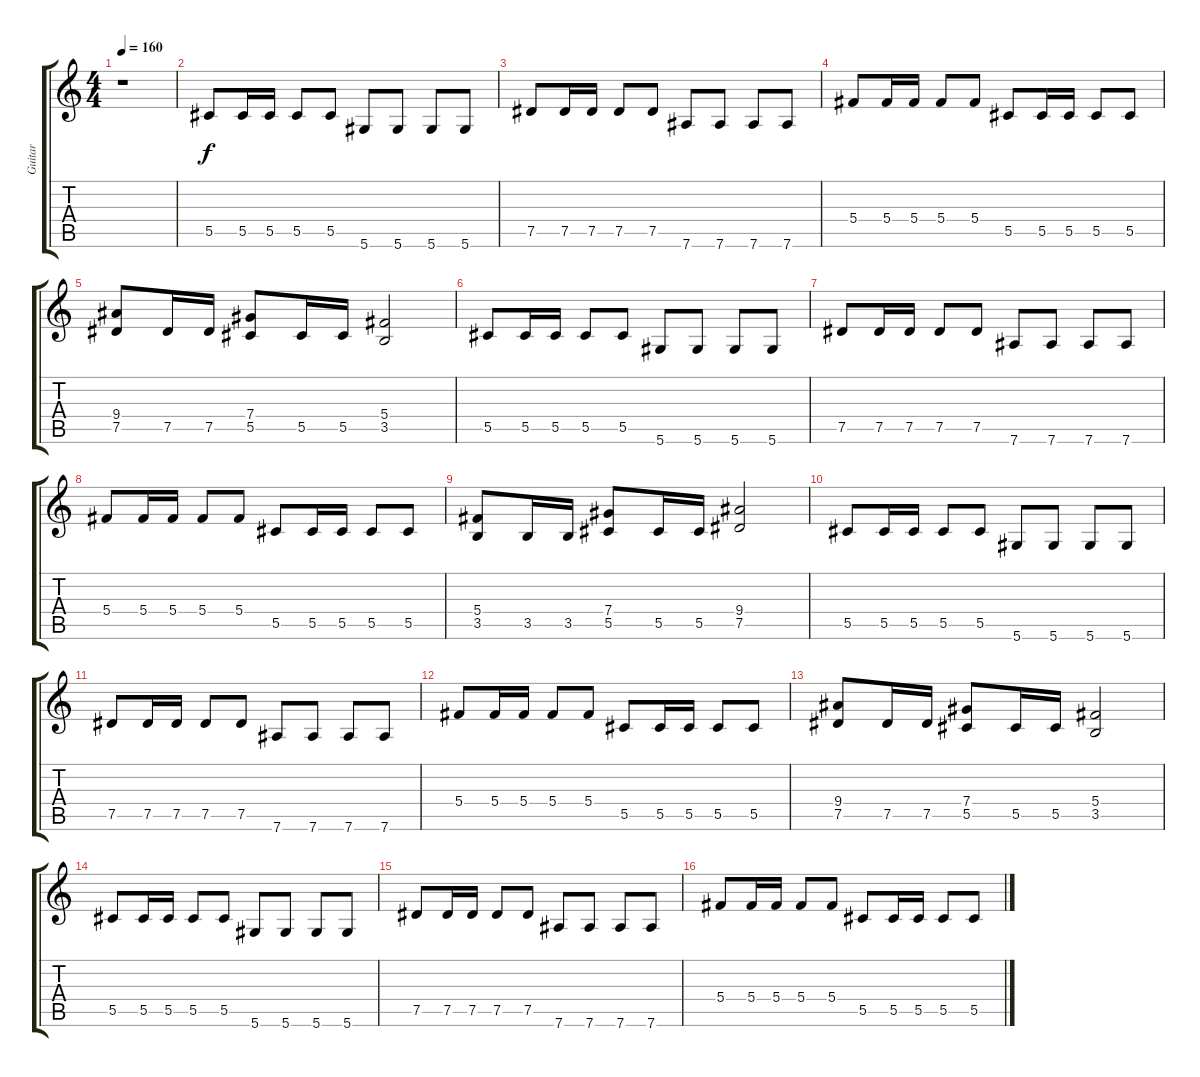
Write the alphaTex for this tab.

\track ("Guitar" "Guitar") {instrument distortionguitar}
\staff {score tabs}
\tuning (Eb4 Bb3 Gb3 Db3 Ab2 Eb2) {hide}
\ts (4 4)
\tempo 160
\clef g2
\ks c
r.1{dy f} |
5.5.8 5.5.16 5.5.16 5.5.8 5.5.8 5.6.8 5.6.8 5.6.8 5.6.8 |
7.5.8 7.5.16 7.5.16 7.5.8 7.5.8 7.6.8 7.6.8 7.6.8 7.6.8 |
5.4.8 5.4.16 5.4.16 5.4.8 5.4.8 5.5.8 5.5.16 5.5.16 5.5.8 5.5.8 |
(9.4 7.5).8 7.5.16 7.5.16 (7.4 5.5).8 5.5.16 5.5.16 (5.4 3.5).2 |
5.5.8 5.5.16 5.5.16 5.5.8 5.5.8 5.6.8 5.6.8 5.6.8 5.6.8 |
7.5.8 7.5.16 7.5.16 7.5.8 7.5.8 7.6.8 7.6.8 7.6.8 7.6.8 |
5.4.8 5.4.16 5.4.16 5.4.8 5.4.8 5.5.8 5.5.16 5.5.16 5.5.8 5.5.8 |
(5.4 3.5).8 3.5.16 3.5.16 (7.4 5.5).8 5.5.16 5.5.16 (9.4 7.5).2 |
5.5.8 5.5.16 5.5.16 5.5.8 5.5.8 5.6.8 5.6.8 5.6.8 5.6.8 |
7.5.8 7.5.16 7.5.16 7.5.8 7.5.8 7.6.8 7.6.8 7.6.8 7.6.8 |
5.4.8 5.4.16 5.4.16 5.4.8 5.4.8 5.5.8 5.5.16 5.5.16 5.5.8 5.5.8 |
(9.4 7.5).8 7.5.16 7.5.16 (7.4 5.5).8 5.5.16 5.5.16 (5.4 3.5).2 |
5.5.8 5.5.16 5.5.16 5.5.8 5.5.8 5.6.8 5.6.8 5.6.8 5.6.8 |
7.5.8 7.5.16 7.5.16 7.5.8 7.5.8 7.6.8 7.6.8 7.6.8 7.6.8 |
5.4.8 5.4.16 5.4.16 5.4.8 5.4.8 5.5.8 5.5.16 5.5.16 5.5.8 5.5.8
